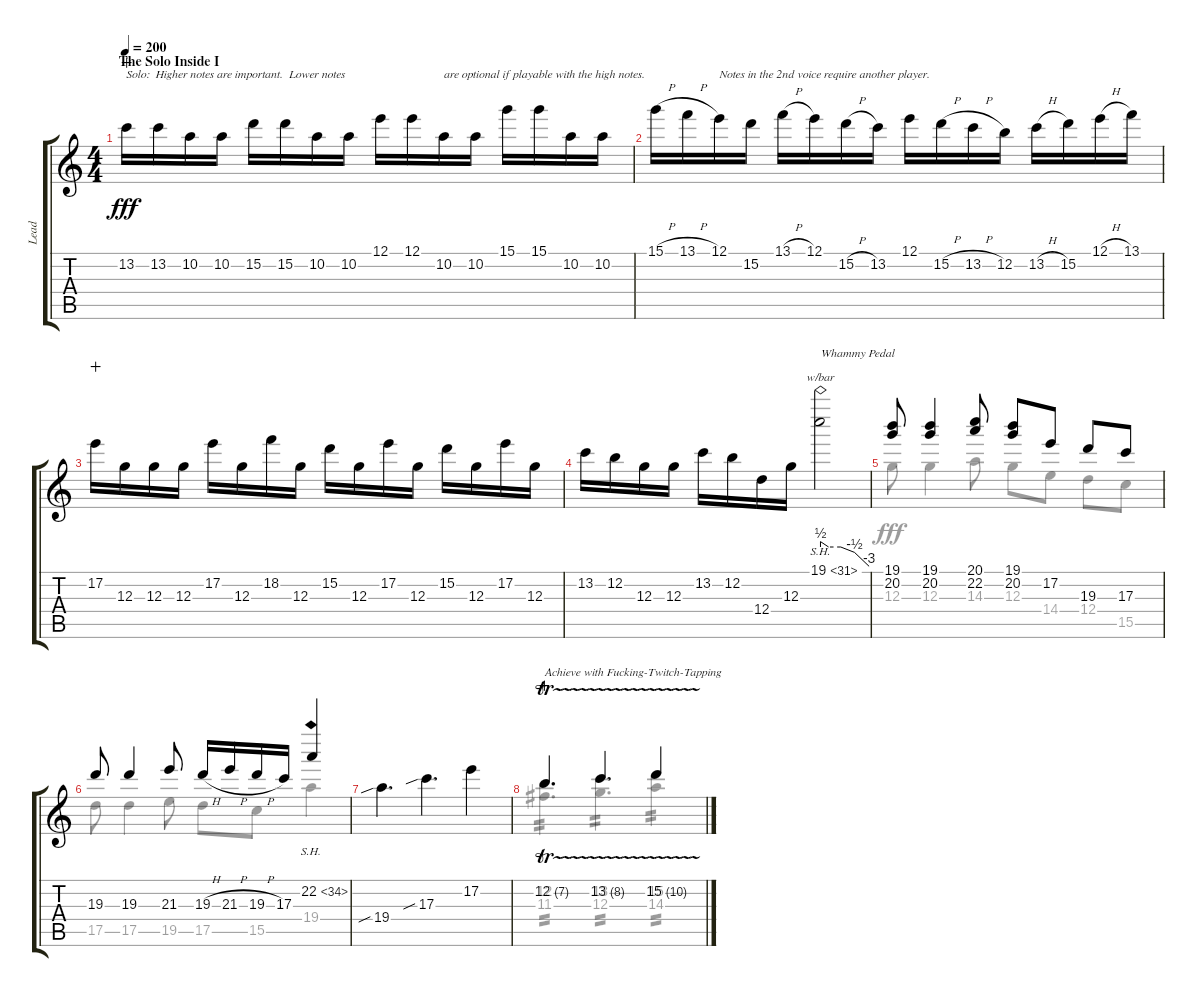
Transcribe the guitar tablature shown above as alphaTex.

\track ("Lead" "Lead") {instrument overdrivenguitar}
\staff {score tabs}
\tuning (E4 B3 G3 D3 A2 E2) {hide}
\voice
\ts (4 4)
\section ("" "The Solo Inside I")
\tempo 200
\clef g2
\ks c
13.2.16{txt "Solo:  Higher notes are important.  Lower notes" dy fff wahc} 13.2.16 10.2.16 10.2.16 15.2.16 15.2.16 10.2.16 10.2.16 12.1.16 12.1.16 10.2.16{txt "are optional if playable with the high notes."} 10.2.16 15.1.16 15.1.16 10.2.16 10.2.16 |
15.1{h}.16 13.1{h}.16 12.1.16{txt "Notes in the 2nd voice require another player."} 15.2.16 13.1{h}.16 12.1.16 15.2{h}.16 13.2.16 12.1.16 15.2{h}.16 13.2{h}.16 12.2.16 13.2{h}.16 15.2.16 12.1{h}.16 13.1.16 |
17.2.16{wahc} 12.3.16 12.3.16 12.3.16 17.2.16 12.3.16 18.2.16 12.3.16 15.2.16 12.3.16 17.2.16 12.3.16 15.2.16 12.3.16 17.2.16 12.3.16 |
13.2.16 12.2.16 12.3.16 12.3.16 13.2.16 12.2.16 12.4.16 12.3.16 19.1{sh 12}.2{tbe (custom default 0 2 10 0 25 0 42 -2 60 -12) txt "Whammy Pedal"} |
(19.1 20.2).8 (19.1 20.2).4 (20.1 22.2).8 (19.1 20.2).8 17.2.8 19.3.8 17.3.8 |
19.3.8 19.3.4 21.3.8 19.3{h}.16 21.3{h}.16 19.3{h}.16 17.3.16 22.2{sh 12}.4 |
19.4{sib}.4{d} 17.3{sib}.4{d} 17.2.4 |
12.2{tr (7 32)}.4{d txt "Achieve with Fucking-Twitch-Tapping" wahc} 13.2{tr (8 32)}.4{d} 15.2{tr (10 32)}.4
\voice
\clef g2
\ottava regular
\simile none
\ks c
|
|
|
|
12.3.8 12.3.4 14.3.8 12.3.8 14.4.8 12.4.8 15.5.8 |
17.5.8 17.5.4 19.5.8 17.5.8 15.5.8 19.4.4 |
|
(12.2 11.3).4{d tp 2} (13.2 12.3).4{d tp 2} (15.2 14.3).4{tp 2}
